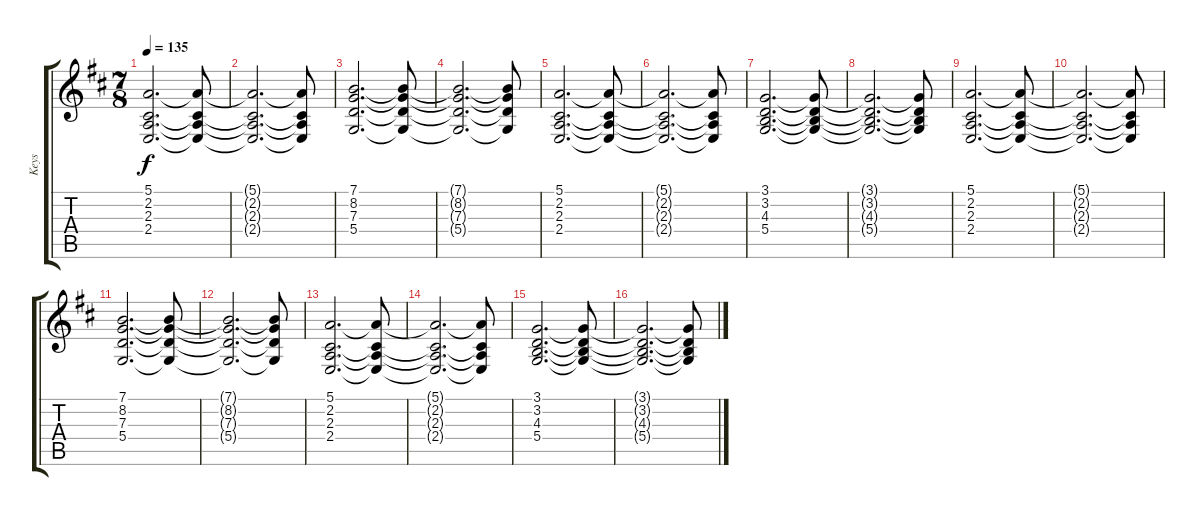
\track ("Keys" "Keys") {instrument pad2warm}
\staff {score tabs}
\tuning (E4 B3 G3 D3 A2 E2) {hide}
\ts (7 8)
\tempo 135
\clef g2
\ks d
(5.1 2.2 2.3 2.4).2{d dy f} (5.1{t} 2.2{t} 2.3{t} 2.4{t}).8 |
(5.1{t} 2.2{t} 2.3{t} 2.4{t}).2{d} (5.1{t} 2.2{t} 2.3{t} 2.4{t}).8 |
(7.1 8.2 7.3 5.4).2{d} (7.1{t} 8.2{t} 7.3{t} 5.4{t}).8 |
(7.1{t} 8.2{t} 7.3{t} 5.4{t}).2{d} (7.1{t} 8.2{t} 7.3{t} 5.4{t}).8 |
(5.1 2.2 2.3 2.4).2{d} (5.1{t} 2.2{t} 2.3{t} 2.4{t}).8 |
(5.1{t} 2.2{t} 2.3{t} 2.4{t}).2{d} (5.1{t} 2.2{t} 2.3{t} 2.4{t}).8 |
(3.1 3.2 4.3 5.4).2{d} (3.1{t} 3.2{t} 4.3{t} 5.4{t}).8 |
(3.1{t} 3.2{t} 4.3{t} 5.4{t}).2{d} (3.1{t} 3.2{t} 4.3{t} 5.4{t}).8 |
(5.1 2.2 2.3 2.4).2{d} (5.1{t} 2.2{t} 2.3{t} 2.4{t}).8 |
(5.1{t} 2.2{t} 2.3{t} 2.4{t}).2{d} (5.1{t} 2.2{t} 2.3{t} 2.4{t}).8 |
(7.1 8.2 7.3 5.4).2{d} (7.1{t} 8.2{t} 7.3{t} 5.4{t}).8 |
(7.1{t} 8.2{t} 7.3{t} 5.4{t}).2{d} (7.1{t} 8.2{t} 7.3{t} 5.4{t}).8 |
(5.1 2.2 2.3 2.4).2{d} (5.1{t} 2.2{t} 2.3{t} 2.4{t}).8 |
(5.1{t} 2.2{t} 2.3{t} 2.4{t}).2{d} (5.1{t} 2.2{t} 2.3{t} 2.4{t}).8 |
(3.1 3.2 4.3 5.4).2{d} (3.1{t} 3.2{t} 4.3{t} 5.4{t}).8 |
(3.1{t} 3.2{t} 4.3{t} 5.4{t}).2{d} (3.1{t} 3.2{t} 4.3{t} 5.4{t}).8
